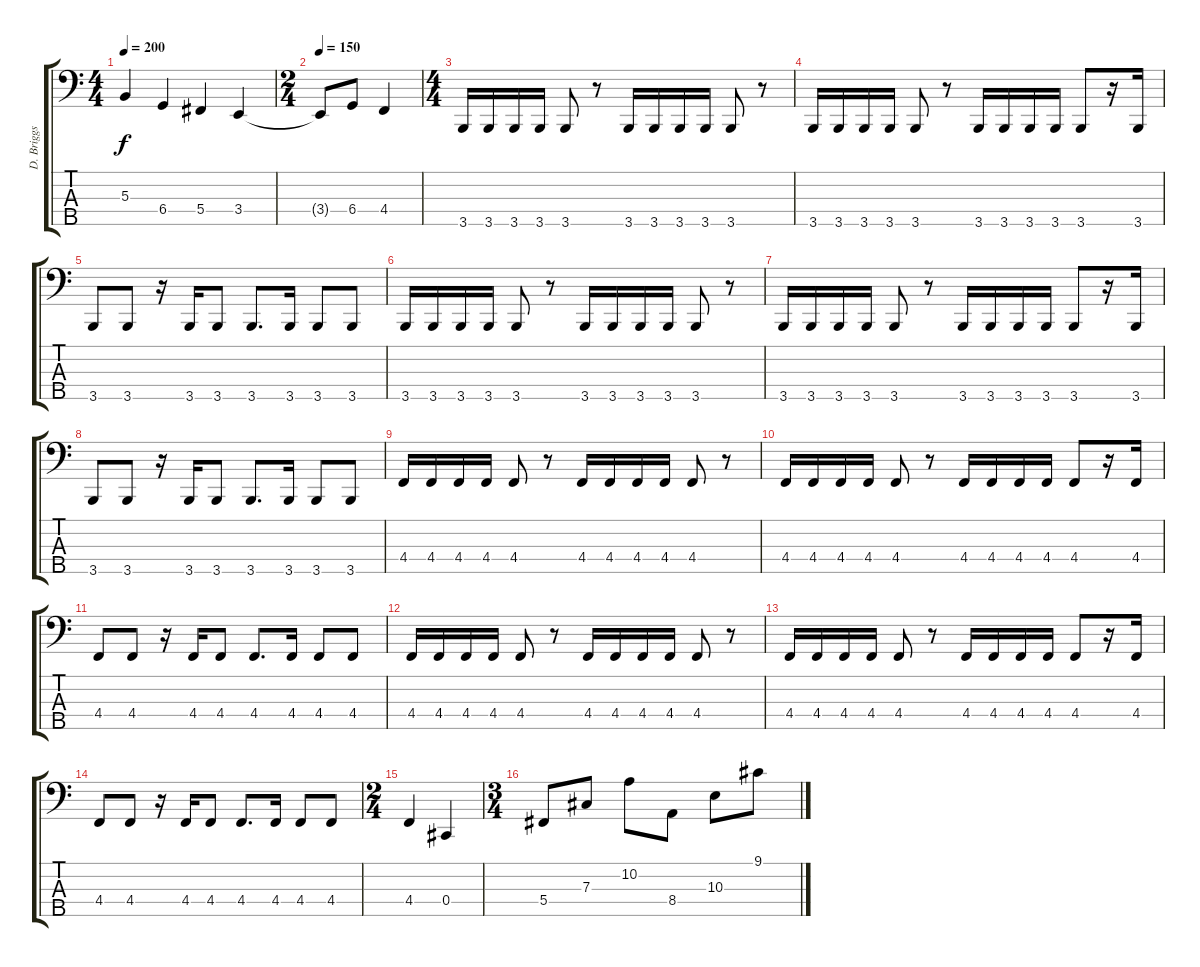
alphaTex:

\track ("D. Briggs Bass" "D. Briggs ") {instrument electricbassfinger}
\staff {score tabs}
\tuning (E2 B1 Gb1 Db1 Ab0) {hide}
\ts (4 4)
\tempo 200
\clef f4
\ks c
5.3.4{dy f} 6.4.4 5.4.4 3.4.4 |
\ts (2 4)
\tempo 150
3.4{t}.8 6.4.8 4.4.4 |
\ts (4 4)
3.5.16 3.5.16 3.5.16 3.5.16 3.5.8 r.8 3.5.16 3.5.16 3.5.16 3.5.16 3.5.8 r.8 |
3.5.16 3.5.16 3.5.16 3.5.16 3.5.8 r.8 3.5.16 3.5.16 3.5.16 3.5.16 3.5.8 r.16 3.5.16 |
3.5.8 3.5.8 r.16 3.5.16 3.5.8 3.5.8{d} 3.5.16 3.5.8 3.5.8 |
3.5.16 3.5.16 3.5.16 3.5.16 3.5.8 r.8 3.5.16 3.5.16 3.5.16 3.5.16 3.5.8 r.8 |
3.5.16 3.5.16 3.5.16 3.5.16 3.5.8 r.8 3.5.16 3.5.16 3.5.16 3.5.16 3.5.8 r.16 3.5.16 |
3.5.8 3.5.8 r.16 3.5.16 3.5.8 3.5.8{d} 3.5.16 3.5.8 3.5.8 |
4.4.16 4.4.16 4.4.16 4.4.16 4.4.8 r.8 4.4.16 4.4.16 4.4.16 4.4.16 4.4.8 r.8 |
4.4.16 4.4.16 4.4.16 4.4.16 4.4.8 r.8 4.4.16 4.4.16 4.4.16 4.4.16 4.4.8 r.16 4.4.16 |
4.4.8 4.4.8 r.16 4.4.16 4.4.8 4.4.8{d} 4.4.16 4.4.8 4.4.8 |
4.4.16 4.4.16 4.4.16 4.4.16 4.4.8 r.8 4.4.16 4.4.16 4.4.16 4.4.16 4.4.8 r.8 |
4.4.16 4.4.16 4.4.16 4.4.16 4.4.8 r.8 4.4.16 4.4.16 4.4.16 4.4.16 4.4.8 r.16 4.4.16 |
4.4.8 4.4.8 r.16 4.4.16 4.4.8 4.4.8{d} 4.4.16 4.4.8 4.4.8 |
\ts (2 4)
4.4.4 0.4.4 |
\ts (3 4)
5.4.8 7.3.8 10.2.8 8.4.8 10.3.8 9.1.8
